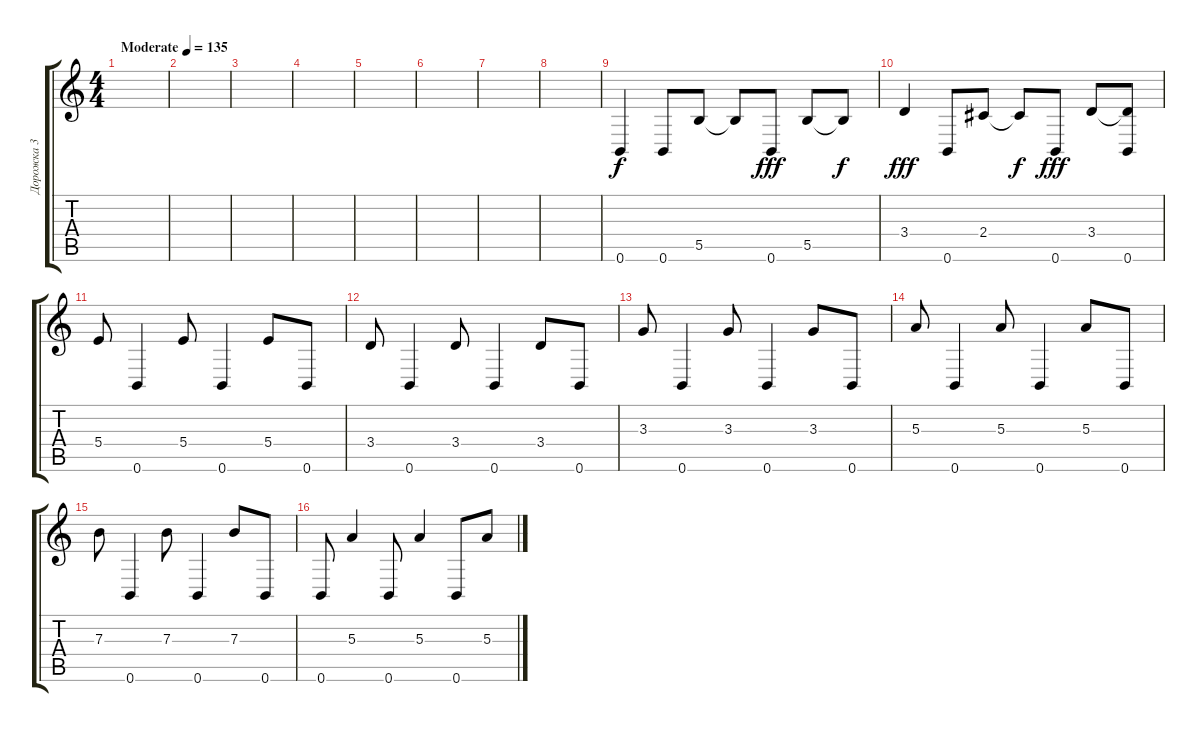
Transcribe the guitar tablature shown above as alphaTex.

\track ("Дорожка 3" "Дорожка 3") {instrument overdrivenguitar}
\staff {score tabs}
\tuning (Db4 Ab3 E3 B2 Gb2 B1) {hide}
\ts (4 4)
\tempo (135 "Moderate")
\clef g2
\ks c
|
|
|
|
|
|
|
|
0.6.4 0.6.8 5.5.8 5.5{t}.8{dy f} 0.6.8{dy fff} 5.5.8 5.5{t}.8{dy f} |
3.4.4{dy fff} 0.6.8 2.4.8 2.4{t}.8{dy f} 0.6.8{dy fff} 3.4.8 (3.4{t} 0.6).8 |
5.4.8 0.6.4 5.4.8 0.6.4 5.4.8 0.6.8 |
3.4.8 0.6.4 3.4.8 0.6.4 3.4.8 0.6.8 |
3.3.8 0.6.4 3.3.8 0.6.4 3.3.8 0.6.8 |
5.3.8 0.6.4 5.3.8 0.6.4 5.3.8 0.6.8 |
7.3.8 0.6.4 7.3.8 0.6.4 7.3.8 0.6.8 |
0.6.8 5.3.4 0.6.8 5.3.4 0.6.8 5.3.8
